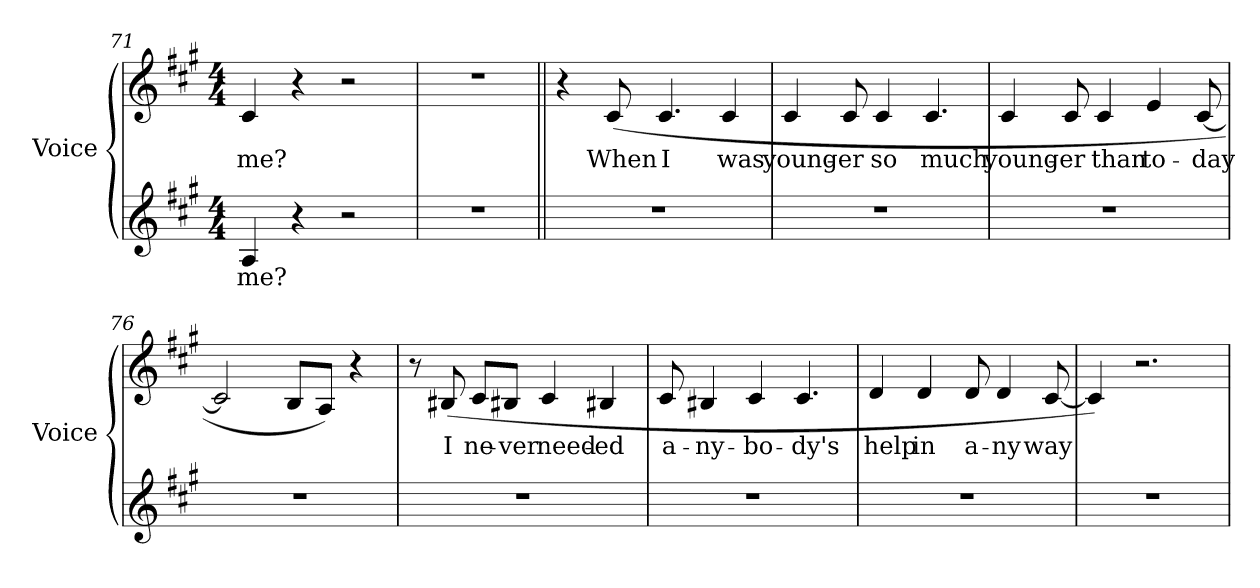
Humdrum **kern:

**kern	**text	**kern	**text
*part2	*part2	*part1	*part1
*staff2	*staff2	*staff1	*staff1
*I"Voice	*	*I"Voice	*
*I'Voice	*	*I'Voice	*
*clefG2	*	*clefG2	*
*k[f#c#g#]	*	*k[f#c#g#]	*
*A:	*	*A:	*
*M4/4	*	*M4/4	*
=71	=71	=71	=71
!	!LO:LY:b:color=#000000	!	!
!	!	!	!LO:LY:b:color=#000000
4Ai/	me?	4c#i/	me?
4r	.	4r	.
2r	.	2r	.
=72	=72	=72	=72
1r	.	1r	.
=73||	=73||	=73||	=73||
1r	.	4r	.
!	!	!	!LO:LY:b:color=#000000
.	.	(8c#i/	When
!	!	!	!LO:LY:b:color=#000000
.	.	4.c#i/	I
!	!	!	!LO:LY:b:color=#000000
.	.	4c#i/	was
!!LO:PB:g=z
=74	=74	=74	=74
!	!	!	!LO:LY:b:color=#000000
1r	.	4c#i/	young-
!	!	!	!LO:LY:b:color=#000000
.	.	8c#i/	-er
!	!	!	!LO:LY:b:color=#000000
.	.	4c#i/	so
!	!	!	!LO:LY:b:color=#000000
.	.	4.c#i/	much
=75	=75	=75	=75
!	!	!	!LO:LY:b:color=#000000
1r	.	4c#i/	young-
!	!	!	!LO:LY:b:color=#000000
.	.	8c#i/	-er
!	!	!	!LO:LY:b:color=#000000
.	.	4c#i/	than
!	!	!	!LO:LY:b:color=#000000
.	.	4ei/	to-
!	!	!	!LO:LY:b:color=#000000
.	.	[8c#i/	day
=76	=76	=76	=76
1r	.	2c#i/]	.
.	.	8Bi/L	.
.	.	8Ai/J)	.
.	.	4r	.
=77	=77	=77	=77
1r	.	8r	.
!	!	!	!LO:LY:b:color=#000000
.	.	(8B#Xi/	I
!	!	!	!LO:LY:b:color=#000000
.	.	8c#i/L	ne-
!	!	!	!LO:LY:b:color=#000000
.	.	8B#Xi/J	-ver
!	!	!	!LO:LY:b:color=#000000
.	.	4c#i/	need-
!	!	!	!LO:LY:b:color=#000000
.	.	4B#Xi/	-ed
!!LO:LB:g=z
=78	=78	=78	=78
!	!	!	!LO:LY:b:color=#000000
1r	.	8c#i/	a-
!	!	!	!LO:LY:b:color=#000000
.	.	4B#Xi/	-ny-
!	!	!	!LO:LY:b:color=#000000
.	.	4c#i/	-bo-
!	!	!	!LO:LY:b:color=#000000
.	.	4.c#i/	-dy's
=79	=79	=79	=79
!	!	!	!LO:LY:b:color=#000000
1r	.	4di/	help
!	!	!	!LO:LY:b:color=#000000
.	.	4di/	in
!	!	!	!LO:LY:b:color=#000000
.	.	8di/	a-
!	!	!	!LO:LY:b:color=#000000
.	.	4di/	-ny
!	!	!	!LO:LY:b:color=#000000
.	.	[8c#i/	way
=80	=80	=80	=80
1r	.	4c#i/])	.
.	.	2.r	.
=	=	=	=
*-	*-	*-	*-
